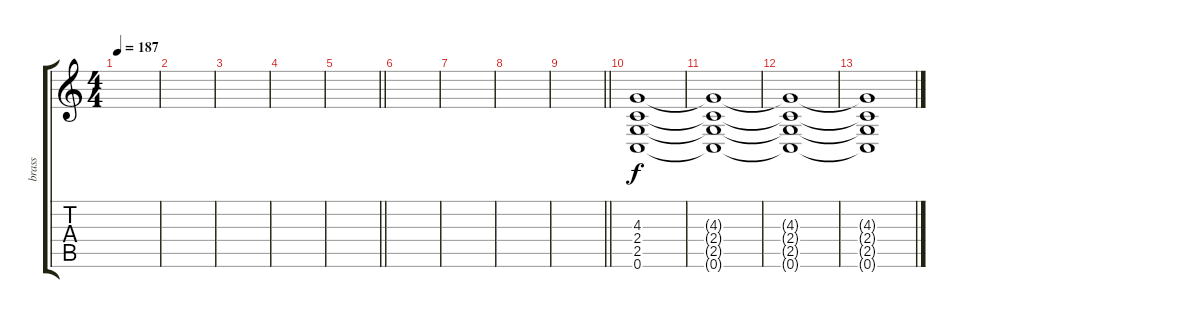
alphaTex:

\track ("brass" "brass") {instrument slapbass2}
\staff {score tabs}
\tuning (C4 G3 Eb3 Bb2 F2 C2) {hide}
\ts (4 4)
\tempo 187
\clef g2
\ks c
|
|
|
|
\barLineRight lightlight
|
|
|
|
\barLineRight lightlight
|
(4.3 2.4 2.5 0.6).1 |
(4.3{t} 2.4{t} 2.5{t} 0.6{t}).1 |
(4.3{t} 2.4{t} 2.5{t} 0.6{t}).1 |
(4.3{t} 2.4{t} 2.5{t} 0.6{t}).1{volume 0}
